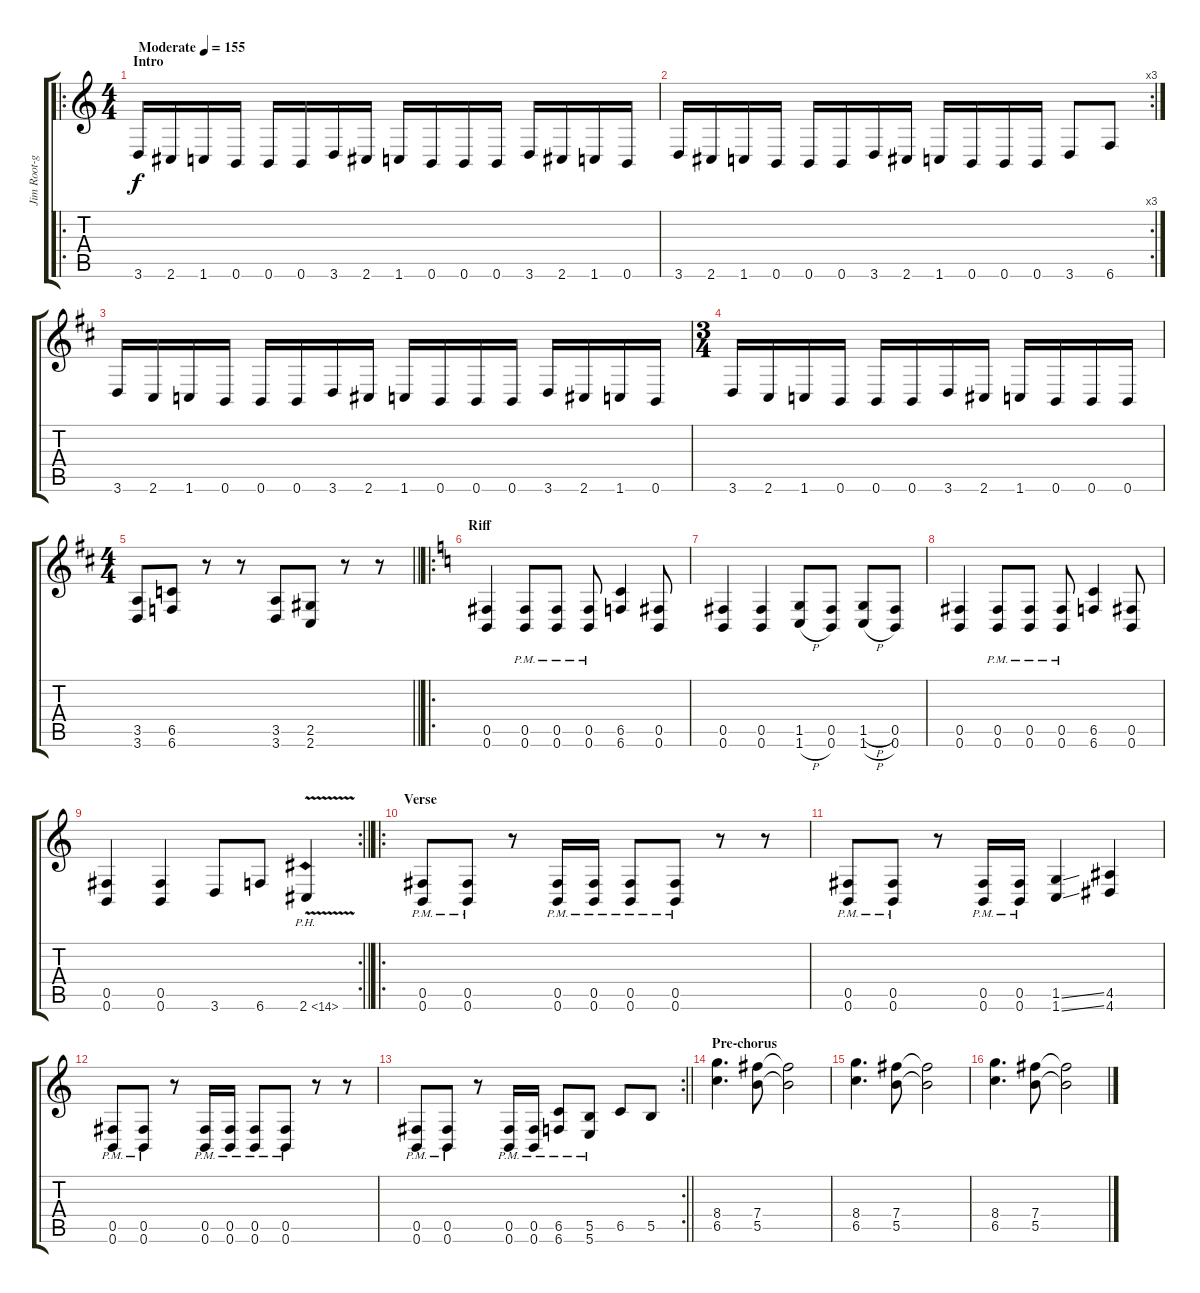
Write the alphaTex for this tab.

\track ("Jim Root-guitar tab" "Jim Root-g") {instrument distortionguitar}
\staff {score tabs}
\tuning (Db4 A3 E3 B2 Gb2 B1) {hide}
\ro
\ts (4 4)
\section ("" "Intro")
\tempo (155 "Moderate")
\clef g2
\ks c
3.6.16{dy f instrument distortionguitar} 2.6.16 1.6.16 0.6.16 0.6.16 0.6.16 3.6.16 2.6.16 1.6.16 0.6.16 0.6.16 0.6.16 3.6.16 2.6.16 1.6.16 0.6.16 |
\rc 3
3.6.16 2.6.16 1.6.16 0.6.16 0.6.16 0.6.16 3.6.16 2.6.16 1.6.16 0.6.16 0.6.16 0.6.16 3.6.8 6.6.8 |
\ks d
3.6.16 2.6.16 1.6.16 0.6.16 0.6.16 0.6.16 3.6.16 2.6.16 1.6.16 0.6.16 0.6.16 0.6.16 3.6.16 2.6.16 1.6.16 0.6.16 |
\ts (3 4)
3.6.16 2.6.16 1.6.16 0.6.16 0.6.16 0.6.16 3.6.16 2.6.16 1.6.16 0.6.16 0.6.16 0.6.16 |
\ts (4 4)
\barLineRight lightlight
(3.5 3.6).8 (6.5 6.6).8 r.8 r.8 (3.5 3.6).8 (2.5 2.6).8 r.8 r.8 |
\ro
\section ("" "Riff")
\ks c
(0.5 0.6).4 (0.5{pm} 0.6{pm}).8 (0.5{pm} 0.6{pm}).8 (0.5{pm} 0.6{pm}).8 (6.5 6.6).4 (0.5 0.6).8 |
(0.5 0.6).4 (0.5 0.6).4 (1.5 1.6{h}).8 (0.5 0.6).8 (1.5{h} 1.6{h}).8 (0.5 0.6).8 |
(0.5 0.6).4 (0.5{pm} 0.6{pm}).8 (0.5{pm} 0.6{pm}).8 (0.5{pm} 0.6{pm}).8 (6.5 6.6).4 (0.5 0.6).8 |
\rc 2
\barLineRight lightlight
(0.5 0.6).4 (0.5 0.6).4 3.6.8 6.6.8 2.6{ph 12 v}.4 |
\ro
\section ("" "Verse")
(0.5{pm} 0.6{pm}).8 (0.5{pm} 0.6{pm}).8 r.8 (0.5{pm} 0.6{pm}).16 (0.5{pm} 0.6{pm}).16 (0.5{pm} 0.6{pm}).8 (0.5{pm} 0.6{pm}).8 r.8 r.8 |
(0.5{pm} 0.6{pm}).8 (0.5{pm} 0.6{pm}).8 r.8 (0.5{pm} 0.6{pm}).16 (0.5{pm} 0.6{pm}).16 (1.5{ss} 1.6{ss}).4 (4.5 4.6).4 |
(0.5{pm} 0.6{pm}).8 (0.5{pm} 0.6{pm}).8 r.8 (0.5{pm} 0.6{pm}).16 (0.5{pm} 0.6{pm}).16 (0.5{pm} 0.6{pm}).8 (0.5{pm} 0.6{pm}).8 r.8 r.8 |
\rc 2
\barLineRight lightlight
(0.5{pm} 0.6{pm}).8 (0.5{pm} 0.6{pm}).8 r.8 (0.5{pm} 0.6{pm}).16 (0.5{pm} 0.6{pm}).16 (6.5{pm} 6.6{pm}).8 (5.5{pm} 5.6{pm}).8 6.5.8 5.5.8 |
\section ("" "Pre-chorus")
(8.4 6.5).4{d ot 8vb} (7.4 5.5).8{ot 8vb} (7.4{t} 5.5{t}).2{ot 8vb} |
(8.4 6.5).4{d ot 8vb} (7.4 5.5).8{ot 8vb} (7.4{t} 5.5{t}).2{ot 8vb} |
(8.4 6.5).4{d ot 8vb} (7.4 5.5).8{ot 8vb} (7.4{t} 5.5{t}).2{ot 8vb}
